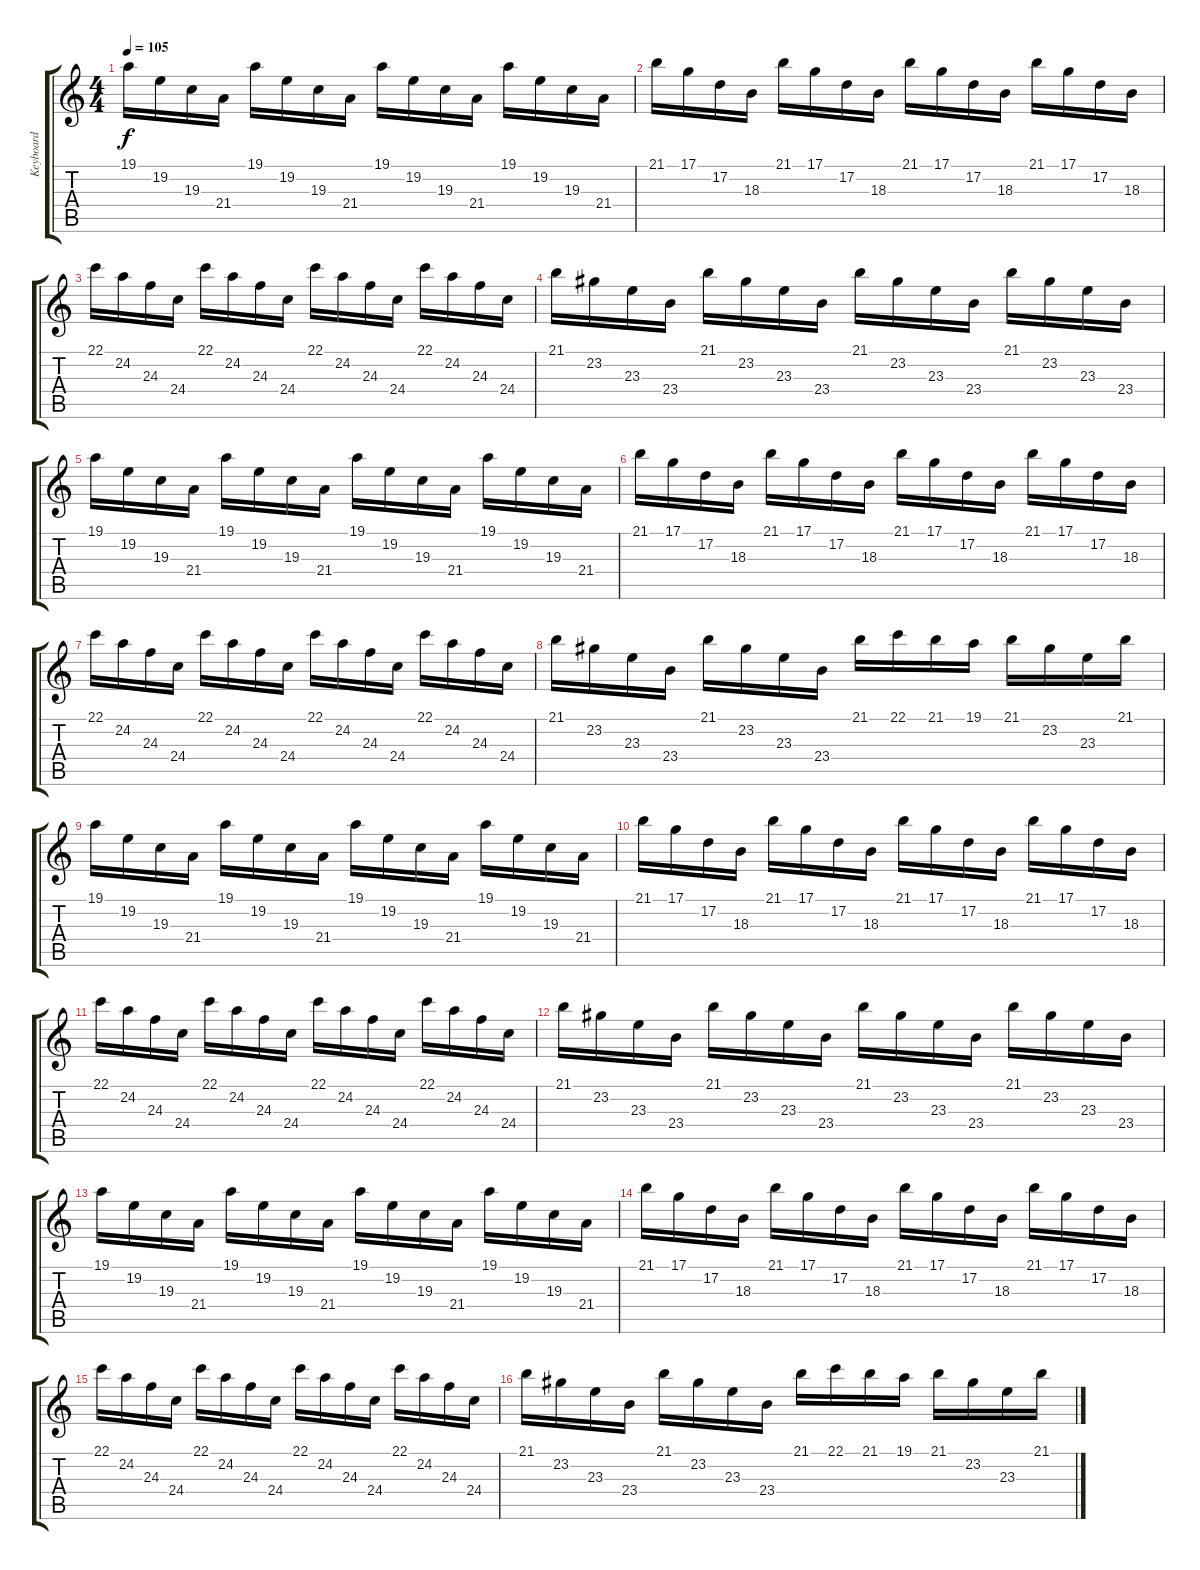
\track ("Keyboard" "Keyboard") {instrument musicbox}
\staff {score tabs}
\tuning (D4 A3 F3 C3 G2 D2) {hide}
\ts (4 4)
\tempo 105
\clef g2
\ks c
19.1.16{dy f} 19.2.16 19.3.16 21.4.16 19.1.16 19.2.16 19.3.16 21.4.16 19.1.16 19.2.16 19.3.16 21.4.16 19.1.16 19.2.16 19.3.16 21.4.16 |
21.1.16 17.1.16 17.2.16 18.3.16 21.1.16 17.1.16 17.2.16 18.3.16 21.1.16 17.1.16 17.2.16 18.3.16 21.1.16 17.1.16 17.2.16 18.3.16 |
22.1.16 24.2.16 24.3.16 24.4.16 22.1.16 24.2.16 24.3.16 24.4.16 22.1.16 24.2.16 24.3.16 24.4.16 22.1.16 24.2.16 24.3.16 24.4.16 |
21.1.16 23.2.16 23.3.16 23.4.16 21.1.16 23.2.16 23.3.16 23.4.16 21.1.16 23.2.16 23.3.16 23.4.16 21.1.16 23.2.16 23.3.16 23.4.16 |
19.1.16 19.2.16 19.3.16 21.4.16 19.1.16 19.2.16 19.3.16 21.4.16 19.1.16 19.2.16 19.3.16 21.4.16 19.1.16 19.2.16 19.3.16 21.4.16 |
21.1.16 17.1.16 17.2.16 18.3.16 21.1.16 17.1.16 17.2.16 18.3.16 21.1.16 17.1.16 17.2.16 18.3.16 21.1.16 17.1.16 17.2.16 18.3.16 |
22.1.16 24.2.16 24.3.16 24.4.16 22.1.16 24.2.16 24.3.16 24.4.16 22.1.16 24.2.16 24.3.16 24.4.16 22.1.16 24.2.16 24.3.16 24.4.16 |
21.1.16 23.2.16 23.3.16 23.4.16 21.1.16 23.2.16 23.3.16 23.4.16 21.1.16 22.1.16 21.1.16 19.1.16 21.1.16 23.2.16 23.3.16 21.1.16 |
19.1.16 19.2.16 19.3.16 21.4.16 19.1.16 19.2.16 19.3.16 21.4.16 19.1.16 19.2.16 19.3.16 21.4.16 19.1.16 19.2.16 19.3.16 21.4.16 |
21.1.16 17.1.16 17.2.16 18.3.16 21.1.16 17.1.16 17.2.16 18.3.16 21.1.16 17.1.16 17.2.16 18.3.16 21.1.16 17.1.16 17.2.16 18.3.16 |
22.1.16 24.2.16 24.3.16 24.4.16 22.1.16 24.2.16 24.3.16 24.4.16 22.1.16 24.2.16 24.3.16 24.4.16 22.1.16 24.2.16 24.3.16 24.4.16 |
21.1.16 23.2.16 23.3.16 23.4.16 21.1.16 23.2.16 23.3.16 23.4.16 21.1.16 23.2.16 23.3.16 23.4.16 21.1.16 23.2.16 23.3.16 23.4.16 |
19.1.16 19.2.16 19.3.16 21.4.16 19.1.16 19.2.16 19.3.16 21.4.16 19.1.16 19.2.16 19.3.16 21.4.16 19.1.16 19.2.16 19.3.16 21.4.16 |
21.1.16 17.1.16 17.2.16 18.3.16 21.1.16 17.1.16 17.2.16 18.3.16 21.1.16 17.1.16 17.2.16 18.3.16 21.1.16 17.1.16 17.2.16 18.3.16 |
22.1.16 24.2.16 24.3.16 24.4.16 22.1.16 24.2.16 24.3.16 24.4.16 22.1.16 24.2.16 24.3.16 24.4.16 22.1.16 24.2.16 24.3.16 24.4.16 |
21.1.16 23.2.16 23.3.16 23.4.16 21.1.16 23.2.16 23.3.16 23.4.16 21.1.16 22.1.16 21.1.16 19.1.16 21.1.16 23.2.16 23.3.16 21.1.16
